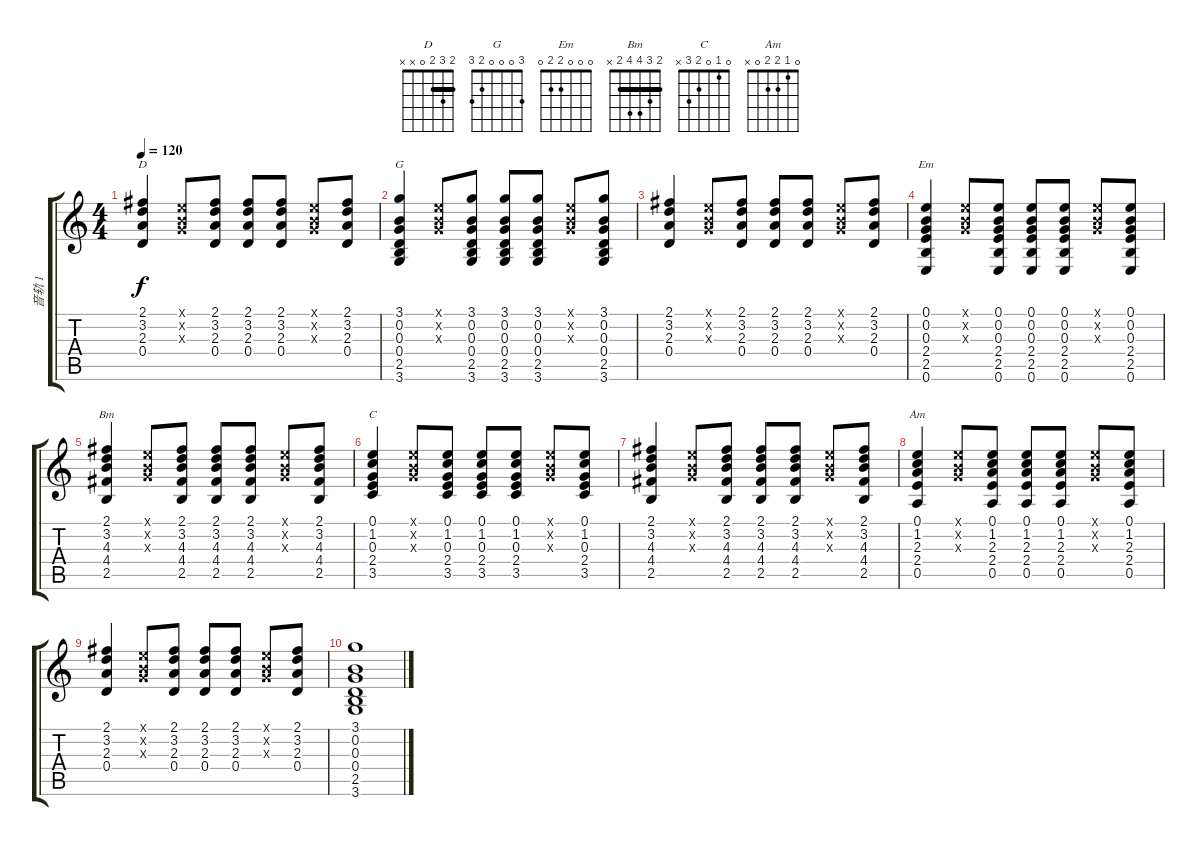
\track ("音轨 1" "音轨 1") {instrument acousticguitarsteel}
\staff {score tabs}
\tuning (E4 B3 G3 D3 A2 E2) {hide}
\chord ("D" 2 3 2 0 x x) {barre 2}
\chord ("G" 3 0 0 0 2 3)
\chord ("Em" 0 0 0 2 2 0)
\chord ("Bm" 2 3 4 4 2 x) {barre 2}
\chord ("C" 0 1 0 2 3 x)
\chord ("Am" 0 1 2 2 0 x)
\ts (4 4)
\tempo 120
\clef g2
\ks c
(2.1 3.2 2.3 0.4).4{ch "D" dy f} (0.1{x} 0.2{x} 0.3{x}).8 (2.1 3.2 2.3 0.4).8 (2.1 3.2 2.3 0.4).8 (2.1 3.2 2.3 0.4).8 (0.1{x} 0.2{x} 0.3{x}).8 (2.1 3.2 2.3 0.4).8 |
(3.1 0.2 0.3 0.4 2.5 3.6).4{ch "G"} (0.1{x} 0.2{x} 0.3{x}).8 (3.1 0.2 0.3 0.4 2.5 3.6).8 (3.1 0.2 0.3 0.4 2.5 3.6).8 (3.1 0.2 0.3 0.4 2.5 3.6).8 (0.1{x} 0.2{x} 0.3{x}).8 (3.1 0.2 0.3 0.4 2.5 3.6).8 |
(2.1 3.2 2.3 0.4).4 (0.1{x} 0.2{x} 0.3{x}).8 (2.1 3.2 2.3 0.4).8 (2.1 3.2 2.3 0.4).8 (2.1 3.2 2.3 0.4).8 (0.1{x} 0.2{x} 0.3{x}).8 (2.1 3.2 2.3 0.4).8 |
(0.1 0.2 0.3 2.4 2.5 0.6).4{ch "Em"} (0.1{x} 0.2{x} 0.3{x}).8 (0.1 0.2 0.3 2.4 2.5 0.6).8 (0.1 0.2 0.3 2.4 2.5 0.6).8 (0.1 0.2 0.3 2.4 2.5 0.6).8 (0.1{x} 0.2{x} 0.3{x}).8 (0.1 0.2 0.3 2.4 2.5 0.6).8 |
(2.1 3.2 4.3 4.4 2.5).4{ch "Bm"} (0.1{x} 0.2{x} 0.3{x}).8 (2.1 3.2 4.3 4.4 2.5).8 (2.1 3.2 4.3 4.4 2.5).8 (2.1 3.2 4.3 4.4 2.5).8 (0.1{x} 0.2{x} 0.3{x}).8 (2.1 3.2 4.3 4.4 2.5).8 |
(0.1 1.2 0.3 2.4 3.5).4{ch "C"} (0.1{x} 0.2{x} 0.3{x}).8 (0.1 1.2 0.3 2.4 3.5).8 (0.1 1.2 0.3 2.4 3.5).8 (0.1 1.2 0.3 2.4 3.5).8 (0.1{x} 0.2{x} 0.3{x}).8 (0.1 1.2 0.3 2.4 3.5).8 |
(2.1 3.2 4.3 4.4 2.5).4 (0.1{x} 0.2{x} 0.3{x}).8 (2.1 3.2 4.3 4.4 2.5).8 (2.1 3.2 4.3 4.4 2.5).8 (2.1 3.2 4.3 4.4 2.5).8 (0.1{x} 0.2{x} 0.3{x}).8 (2.1 3.2 4.3 4.4 2.5).8 |
(0.1 1.2 2.3 2.4 0.5).4{ch "Am"} (0.1{x} 0.2{x} 0.3{x}).8 (0.1 1.2 2.3 2.4 0.5).8 (0.1 1.2 2.3 2.4 0.5).8 (0.1 1.2 2.3 2.4 0.5).8 (0.1{x} 0.2{x} 0.3{x}).8 (0.1 1.2 2.3 2.4 0.5).8 |
(2.1 3.2 2.3 0.4).4 (0.1{x} 0.2{x} 0.3{x}).8 (2.1 3.2 2.3 0.4).8 (2.1 3.2 2.3 0.4).8 (2.1 3.2 2.3 0.4).8 (0.1{x} 0.2{x} 0.3{x}).8 (2.1 3.2 2.3 0.4).8 |
(3.1 0.2 0.3 0.4 2.5 3.6).1
